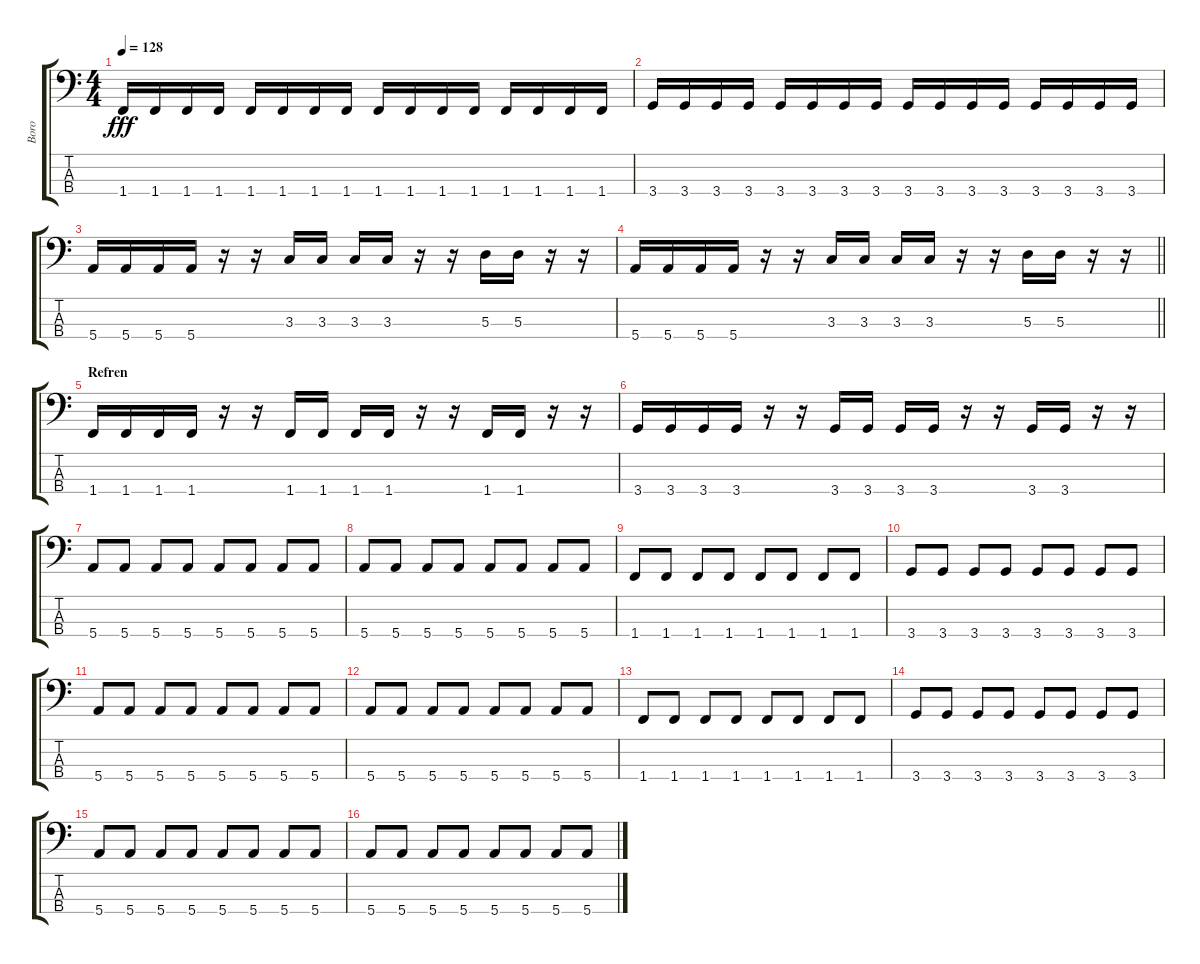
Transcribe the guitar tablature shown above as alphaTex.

\track ("Boro" "Boro") {instrument electricbassfinger}
\staff {score tabs}
\tuning (G2 D2 A1 E1) {hide}
\ts (4 4)
\tempo 128
\clef f4
\ks c
1.4.16{dy fff} 1.4.16 1.4.16 1.4.16 1.4.16 1.4.16 1.4.16 1.4.16 1.4.16 1.4.16 1.4.16 1.4.16 1.4.16 1.4.16 1.4.16 1.4.16 |
3.4.16 3.4.16 3.4.16 3.4.16 3.4.16 3.4.16 3.4.16 3.4.16 3.4.16 3.4.16 3.4.16 3.4.16 3.4.16 3.4.16 3.4.16 3.4.16 |
5.4.16 5.4.16 5.4.16 5.4.16 r.16 r.16 3.3.16 3.3.16 3.3.16 3.3.16 r.16 r.16 5.3.16 5.3.16 r.16 r.16 |
\barLineRight lightlight
5.4.16 5.4.16 5.4.16 5.4.16 r.16 r.16 3.3.16 3.3.16 3.3.16 3.3.16 r.16 r.16 5.3.16 5.3.16 r.16 r.16 |
\section ("" "Refren")
1.4.16 1.4.16 1.4.16 1.4.16 r.16 r.16 1.4.16 1.4.16 1.4.16 1.4.16 r.16 r.16 1.4.16 1.4.16 r.16 r.16 |
3.4.16 3.4.16 3.4.16 3.4.16 r.16 r.16 3.4.16 3.4.16 3.4.16 3.4.16 r.16 r.16 3.4.16 3.4.16 r.16 r.16 |
5.4.8 5.4.8 5.4.8 5.4.8 5.4.8 5.4.8 5.4.8 5.4.8 |
5.4.8 5.4.8 5.4.8 5.4.8 5.4.8 5.4.8 5.4.8 5.4.8 |
1.4.8 1.4.8 1.4.8 1.4.8 1.4.8 1.4.8 1.4.8 1.4.8 |
3.4.8 3.4.8 3.4.8 3.4.8 3.4.8 3.4.8 3.4.8 3.4.8 |
5.4.8 5.4.8 5.4.8 5.4.8 5.4.8 5.4.8 5.4.8 5.4.8 |
5.4.8 5.4.8 5.4.8 5.4.8 5.4.8 5.4.8 5.4.8 5.4.8 |
1.4.8 1.4.8 1.4.8 1.4.8 1.4.8 1.4.8 1.4.8 1.4.8 |
3.4.8 3.4.8 3.4.8 3.4.8 3.4.8 3.4.8 3.4.8 3.4.8 |
5.4.8 5.4.8 5.4.8 5.4.8 5.4.8 5.4.8 5.4.8 5.4.8 |
5.4.8 5.4.8 5.4.8 5.4.8 5.4.8 5.4.8 5.4.8 5.4.8
